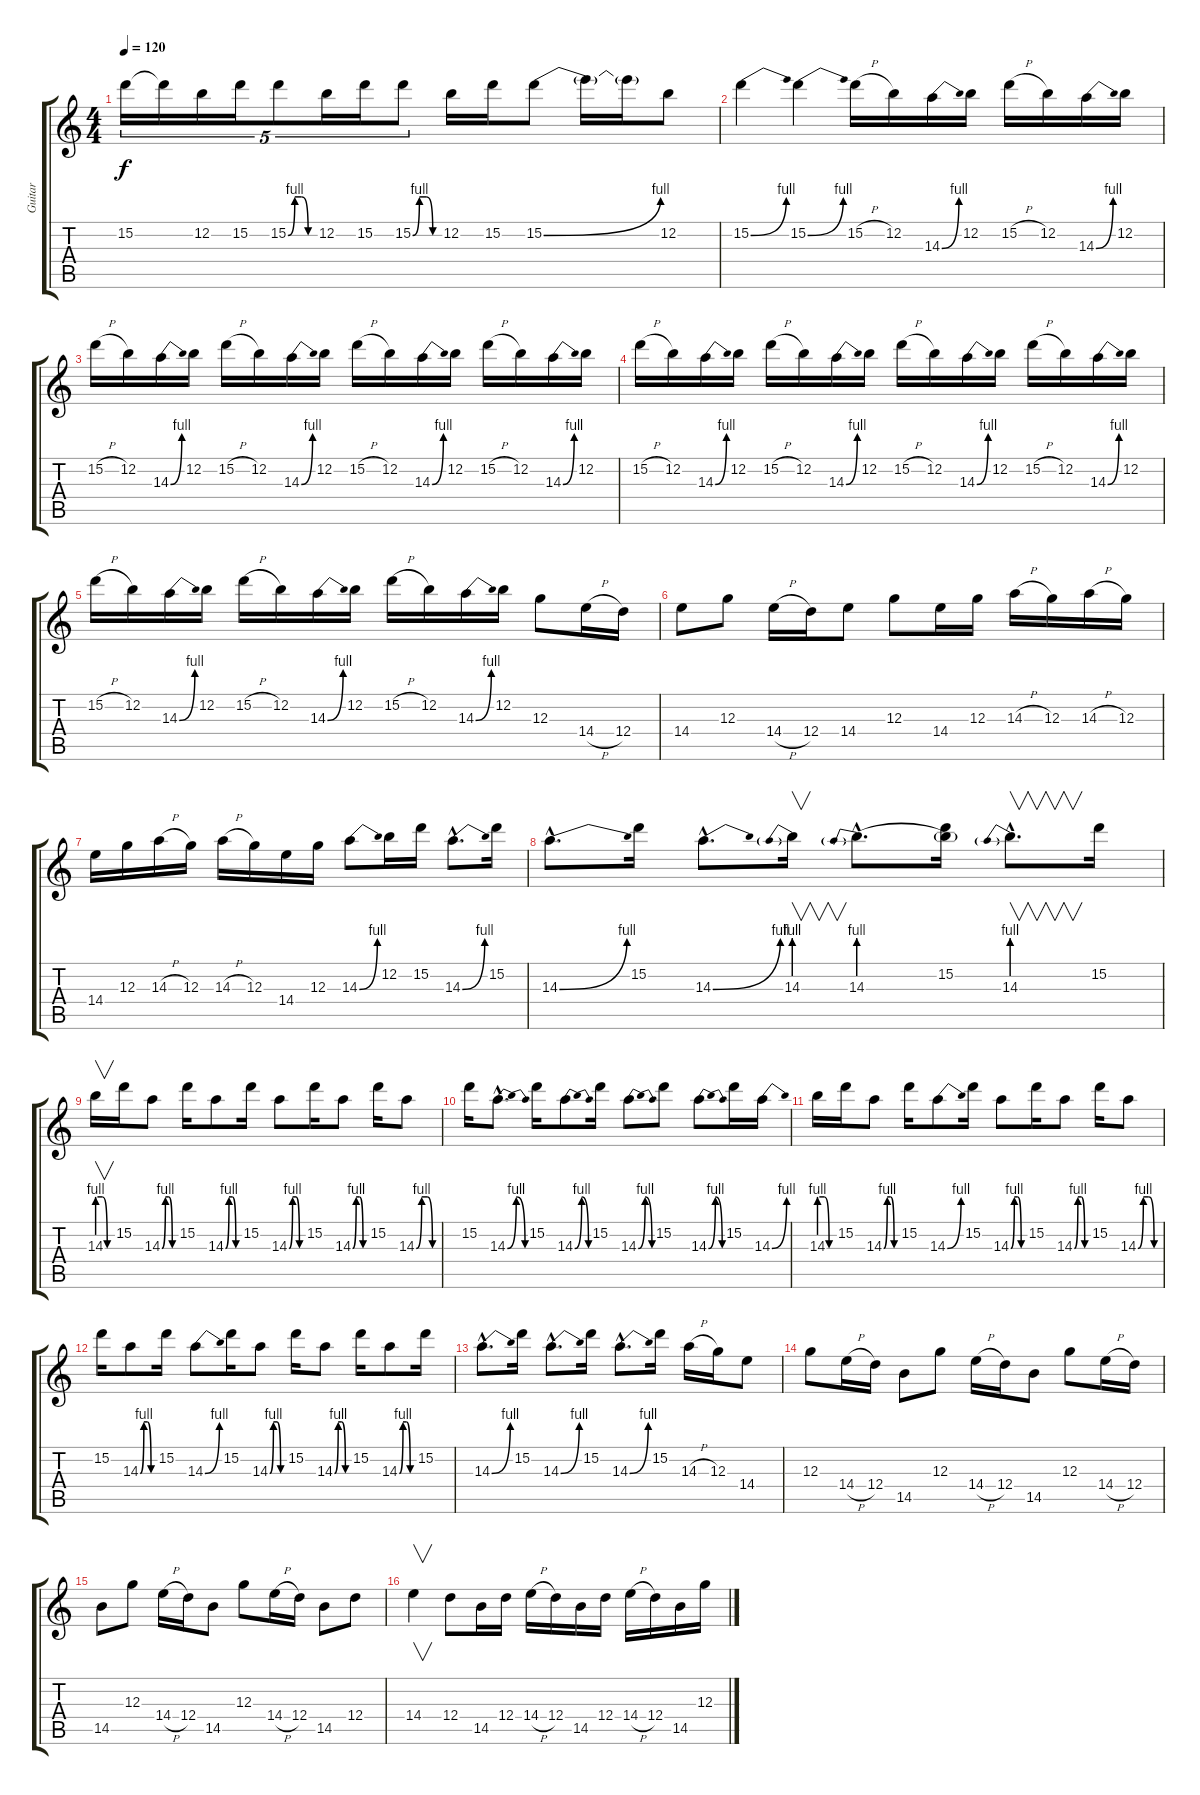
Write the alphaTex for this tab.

\track ("Guitar" "Guitar") {instrument overdrivenguitar}
\staff {score tabs}
\tuning (E4 B3 G3 D3 A2 E2) {hide}
\ts (4 4)
\tempo 120
\clef g2
\ks c
15.2{t}.16{tu (5 4) dy f} 15.2{t}.16{tu (5 4)} 12.2.16{tu (5 4)} 15.2.16{tu (5 4)} 15.2{be (custom 0 0 15 4 30 4 45 0 60 0)}.8{tu (5 4)} 12.2.16{tu (5 4)} 15.2.16{tu (5 4)} 15.2{be (custom 0 0 15 4 30 4 45 0 60 0)}.8{tu (5 4)} 12.2.16 15.2.16 15.2{be (bend 0 0 60 4)}.8 15.2{t}.16 15.2{t}.16 12.2.8 |
15.2{be (bend 0 0 60 4)}.4 15.2{be (bend 0 0 60 4)}.4 15.2{h}.16 12.2.16 14.3{be (bend 0 0 60 4)}.16 12.2.16 15.2{h}.16 12.2.16 14.3{be (bend 0 0 60 4)}.16 12.2.16 |
15.2{h}.16 12.2.16 14.3{be (bend 0 0 60 4)}.16 12.2.16 15.2{h}.16 12.2.16 14.3{be (bend 0 0 60 4)}.16 12.2.16 15.2{h}.16 12.2.16 14.3{be (bend 0 0 60 4)}.16 12.2.16 15.2{h}.16 12.2.16 14.3{be (bend 0 0 60 4)}.16 12.2.16 |
15.2{h}.16 12.2.16 14.3{be (bend 0 0 60 4)}.16 12.2.16 15.2{h}.16 12.2.16 14.3{be (bend 0 0 60 4)}.16 12.2.16 15.2{h}.16 12.2.16 14.3{be (bend 0 0 60 4)}.16 12.2.16 15.2{h}.16 12.2.16 14.3{be (bend 0 0 60 4)}.16 12.2.16 |
15.2{h}.16 12.2.16 14.3{be (bend 0 0 60 4)}.16 12.2.16 15.2{h}.16 12.2.16 14.3{be (bend 0 0 60 4)}.16 12.2.16 15.2{h}.16 12.2.16 14.3{be (bend 0 0 60 4)}.16 12.2.16 12.3.8 14.4{h}.16 12.4.16 |
14.4.8 12.3.8 14.4{h}.16 12.4.16 14.4.8 12.3.8 14.4.16 12.3.16 14.3{h}.16 12.3.16 14.3{h}.16 12.3.16 |
14.4.16 12.3.16 14.3{h}.16 12.3.16 14.3{h}.16 12.3.16 14.4.16 12.3.16 14.3{be (bend 0 0 60 4)}.8 12.2.16 15.2.16 14.3{be (bend 0 0 60 4) hac}.8{d} 15.2.16 |
14.3{be (bend 0 0 60 4) hac}.8{d} 15.2.16 14.3{be (bend 0 0 60 4) hac}.8{d} 14.3{be (prebend 0 4 60 4)}.16{v} 14.3{be (prebend 0 4 60 4) hac}.8{d} (15.2 14.3{t}).16 14.3{be (prebend 0 4 60 4) hac}.8{v d} 15.2.16 |
14.3{be (custom 0 4 20 4 40 0 60 0)}.16{v} 15.2.16 14.3{be (custom 0 0 15 4 30 4 45 0 60 0)}.8 15.2.16 14.3{be (custom 0 0 15 4 30 4 45 0 60 0)}.8 15.2.16 14.3{be (custom 0 0 15 4 30 4 45 0 60 0)}.8 15.2.16 14.3{be (custom 0 0 15 4 30 4 45 0 60 0)}.8 15.2.16 14.3{be (custom 0 0 15 4 30 4 45 0 60 0)}.8 |
15.2.16 14.3{be (bendrelease 0 0 30 4 30 4 60 0) hac}.8{d} 15.2.16 14.3{be (bendrelease 0 0 30 4 30 4 60 0)}.8 15.2.16 14.3{be (bendrelease 0 0 30 4 30 4 60 0)}.8 15.2.8 14.3{be (bendrelease 0 0 30 4 30 4 60 0)}.8 15.2.16 14.3{be (bend 0 0 60 4)}.16 |
14.3{be (custom 0 4 20 4 40 0 60 0)}.16 15.2.16 14.3{be (custom 0 0 15 4 30 4 45 0 60 0)}.8 15.2.16 14.3{be (bend 0 0 60 4)}.8 15.2.16 14.3{be (custom 0 0 15 4 30 4 45 0 60 0)}.8 15.2.16 14.3{be (custom 0 0 15 4 30 4 45 0 60 0)}.8 15.2.16 14.3{be (custom 0 0 15 4 30 4 45 0 60 0)}.8 |
15.2.16 14.3{be (custom 0 0 15 4 30 4 45 0 60 0)}.8 15.2.16 14.3{be (bend 0 0 60 4)}.8 15.2.16 14.3{be (custom 0 0 15 4 30 4 45 0 60 0)}.8 15.2.16 14.3{be (custom 0 0 15 4 30 4 45 0 60 0)}.8 15.2.16 14.3{be (custom 0 0 15 4 30 4 45 0 60 0)}.8 15.2.16 |
14.3{be (bend 0 0 60 4) hac}.8{d} 15.2.16 14.3{be (bend 0 0 60 4) hac}.8{d} 15.2.16 14.3{be (bend 0 0 60 4) hac}.8{d} 15.2.16 14.3{h}.16 12.3.16 14.4.8 |
12.3.8 14.4{h}.16 12.4.16 14.5.8 12.3.8 14.4{h}.16 12.4.16 14.5.8 12.3.8 14.4{h}.16 12.4.16 |
14.5.8 12.3.8 14.4{h}.16 12.4.16 14.5.8 12.3.8 14.4{h}.16 12.4.16 14.5.8 12.4.8 |
14.4.4{v} 12.4.8 14.5.16 12.4.16 14.4{h}.16 12.4.16 14.5.16 12.4.16 14.4{h}.16 12.4.16 14.5.16 12.3.16
